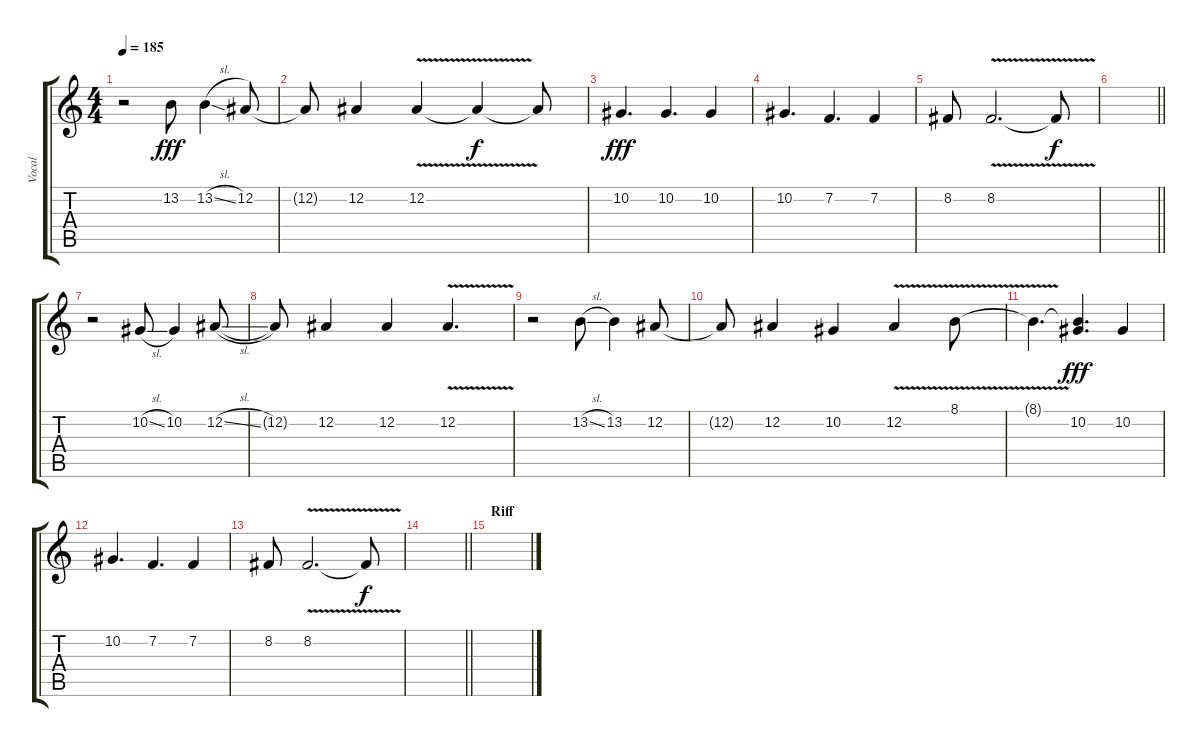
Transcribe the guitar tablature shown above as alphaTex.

\track ("Vocal" "Vocal") {instrument clarinet}
\staff {score tabs}
\tuning (Eb4 Bb3 Gb3 Db3 Ab2 Eb2) {hide}
\ts (4 4)
\tempo 185
\clef g2
\ks c
r.2{dy f} 13.2.8{dy fff} 13.2{sl}.4 12.2.8 |
12.2{t}.8 12.2.4 12.2{v}.4 12.2{t}.4{dy f} 12.2{t}.8 |
10.2.4{d dy fff} 10.2.4{d} 10.2.4 |
10.2.4{d} 7.2.4{d} 7.2.4 |
8.2.8 8.2{v}.2{d} 8.2{t}.8{dy f} |
\barLineRight lightlight
|
r.2 10.2{sl}.8 10.2.4 12.2{sl}.8 |
12.2{t}.8 12.2.4 12.2.4 12.2{v}.4{d} |
r.2 13.2{sl}.8 13.2.4 12.2.8 |
12.2{t}.8 12.2.4 10.2.4 12.2{v}.4 8.1{v}.8 |
8.1{t}.4{d} (8.1{t} 10.2).4{d dy fff} 10.2.4 |
10.2.4{d} 7.2.4{d} 7.2.4 |
8.2.8 8.2{v}.2{d} 8.2{t}.8{dy f} |
\barLineRight lightlight
|
\section ("" "Riff")
